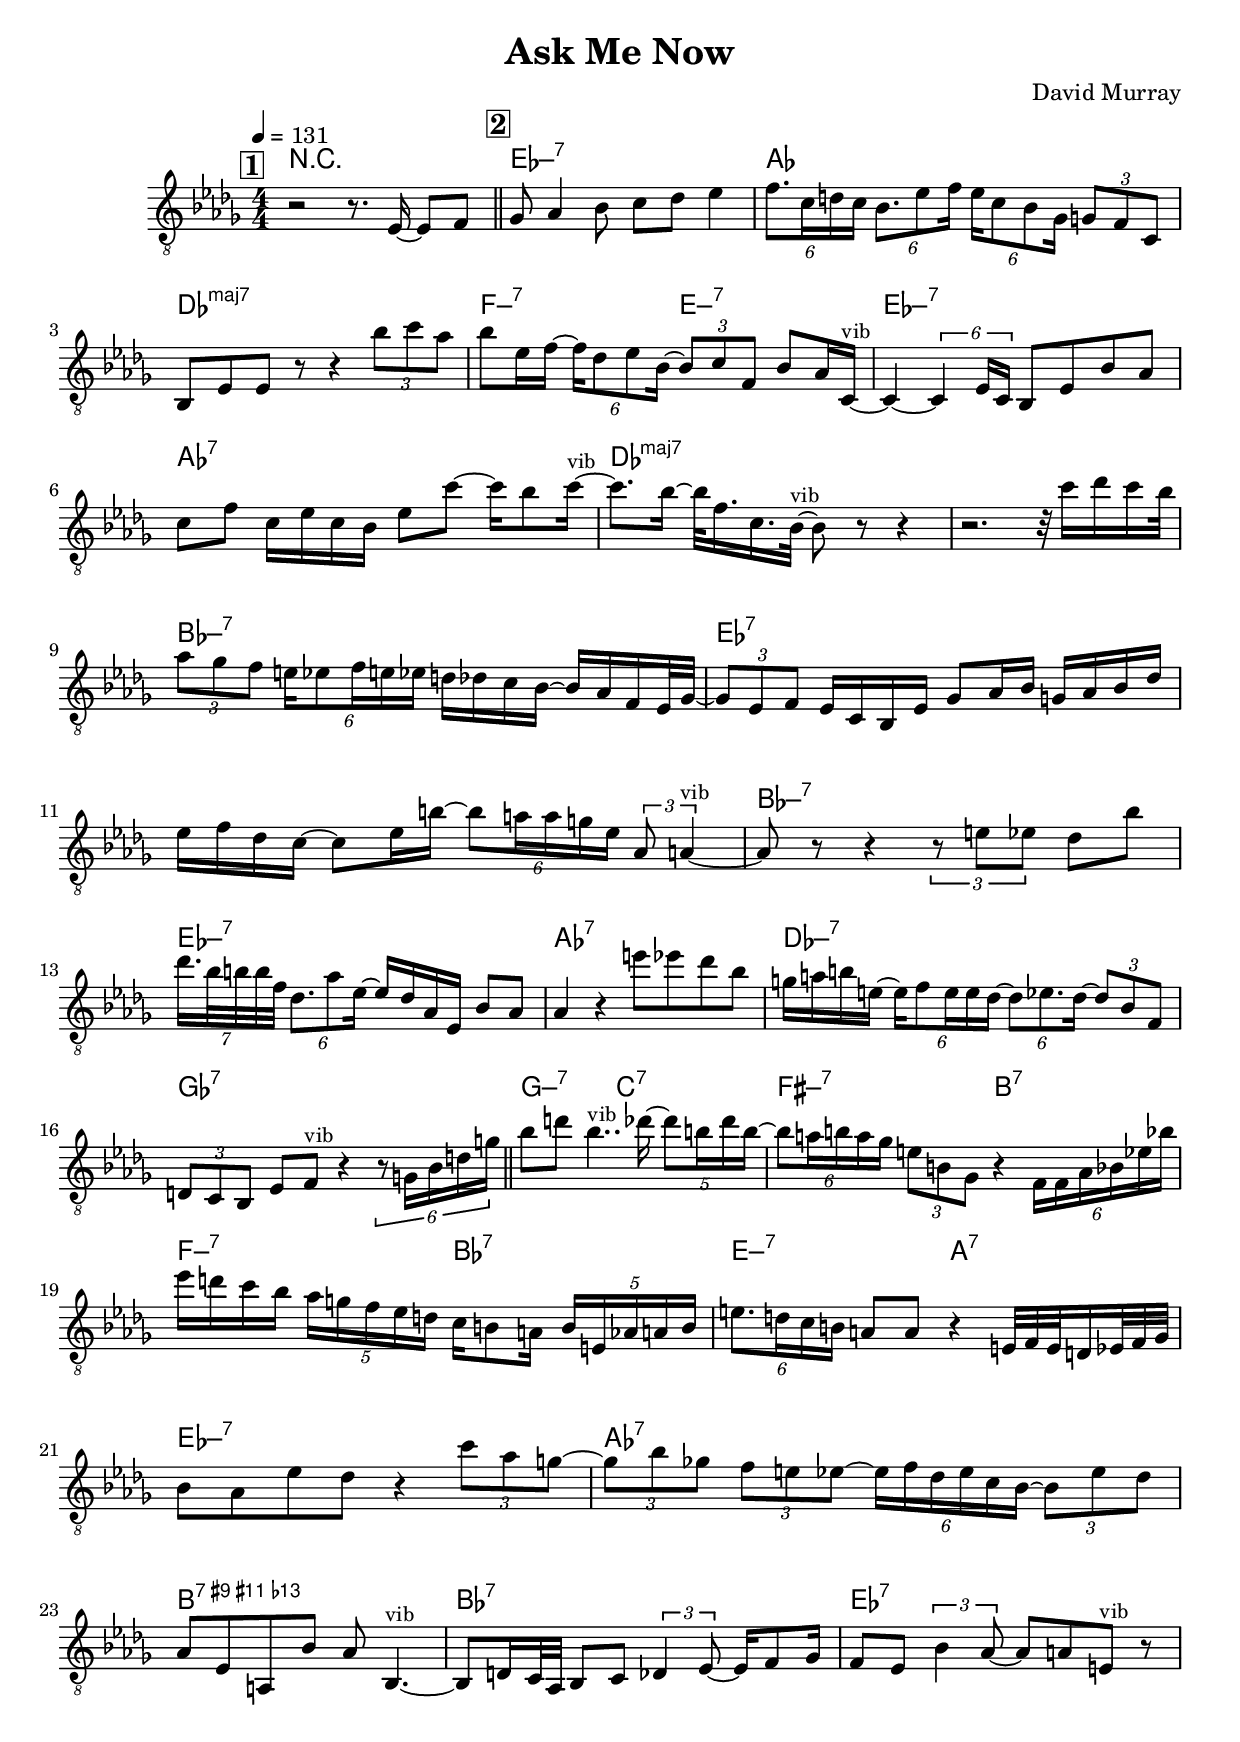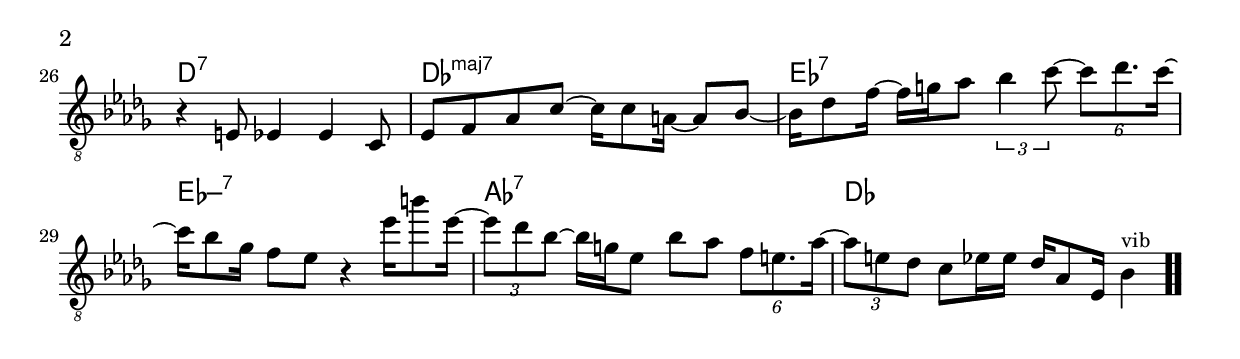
\version "2.13.2"

#(ly:set-option 'point-and-click #f)

\header {
  title = "Ask Me Now"
  composer = "David Murray"
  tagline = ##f
}
global =
{
    \override Staff.TimeSignature #'style = #'()
    \time 4/4
    \clef "treble_8"
    \key des \major
    \override Rest #'direction = #'0
    \override MultiMeasureRest #'staff-position = #0
}
\score
{
<<
    \transpose c' c'

    \new ChordNames { \chords {
      \set majorSevenSymbol = \markup { "maj7" }
      \set minorChordModifier = \markup { \char ##x2013 }
      | r1 
      | es1:min7 | aes1 | des1:maj | f2:min7 e2:min7 | es1:min7 | aes1:7 | des1:maj | s1 
      | bes1:min7 | es1:7 | s1 | bes1:min7 | es1:min7 | aes1:7 | des1:min7 | ges1:7 
      | g2:min7 c2:7 | fis2:min7 b2:7 | f2:min7 bes2:7 | e2:min7 a2:7 | es1:min7 | aes1:7 | b1:13-.9+11+ | bes1:7 
      | es1:7 | d1:7 | des1:maj | es1:7 | es1:min7 | aes1:7 | des1|
      }
      }

    \new Staff
    <<
    \transpose c' c'

    {
      \global
  		%\override Score.MetronomeMark #'transparent = ##t
  		%\override Score.MetronomeMark #'stencil = ##f
  		
  		\override HorizontalBracket #'direction = #UP
  		\override HorizontalBracket #'bracket-flare = #'(0 . 0)
  		
  		\override TextSpanner #'dash-fraction = #1.0
  		\override TextSpanner #'bound-details #'left #'text = \markup{ \concat{\draw-line #'(0 . -1.0) \draw-line #'(1.0 . 0) }}
  		\override TextSpanner #'bound-details #'right #'text = \markup{ \concat{ \draw-line #'(1.0 . 0) \draw-line #'(0 . -1.0) }}
          \set Score.markFormatter = #format-mark-box-numbers


      \tempo 4 = 131
      \set Score.currentBarNumber = #0
     
      \bar "||" \mark \default r2 r8. es16~ es8 f8 
      \bar "||" \mark \default ges8 aes4 bes8 c'8 des'8 es'4 
      | \tuplet 6/4 {f'8. c'16 d'16 c'16} \tuplet 6/4 {bes8. es'8 f'16} \tuplet 6/4 {es'16 c'8 bes8 ges16} \tuplet 3/2 {g8 f8 c8} 
      | bes,8 es8 es8 r8 r4 \tuplet 3/2 {bes'8 c''8 aes'8} 
      | bes'8 es'16 f'16~ \tuplet 6/4 {f'16 des'8 es'8 bes16~} \tuplet 3/2 {bes8 c'8 f8} bes8 aes16 c16~^\markup{\left-align \small vib} 
      | c4~ \tuplet 6/4 {c4 es16 c16} bes,8 es8 bes8 aes8 
      | c'8 f'8 c'16 es'16 c'16 bes16 es'8 c''8~ c''16 bes'8 c''16~^\markup{\left-align \small vib} 
      | c''8. bes'16~ bes'32 f'16. c'16. bes32~^\markup{\left-align \small vib} bes8 r8 r4 
      | r2. r32 c''16 des''16 c''16 bes'32 
      | \tuplet 3/2 {aes'8 ges'8 f'8} \tuplet 6/4 {e'16 es'8 f'16 e'16 es'16} d'16 des'16 c'16 bes16~ bes16 aes16 f16 es32 ges32~ 
      | \tuplet 3/2 {ges8 es8 f8} es16 c16 bes,16 es16 ges8 aes16 bes16 g16 aes16 bes16 des'16 
      | es'16 f'16 des'16 c'16~ c'8 es'16 b'16~ \tuplet 6/4 {b'8 a'16 a'16 g'16 es'16} \tuplet 3/2 {aes8 a4~^\markup{\left-align \small vib}} 
      | a8 r8 r4 \tuplet 3/2 {r8 e'8 es'8} des'8 bes'8 
      | \tuplet 7/8 {des''16. bes'32 b'32 b'32 f'32} \tuplet 6/4 {des'8. aes'8 es'16~} es'16 des'16 aes16 es16 bes8 aes8 
      | aes4 r4 e''8 es''8 des''8 bes'8 
      | g'16 a'16 b'16 e'16~ \tuplet 6/4 {e'16 f'8 e'16 e'16 des'16~} \tuplet 6/4 {des'8 es'8. des'16~} \tuplet 3/2 {des'8 bes8 f8} 
      | \tuplet 3/2 {d8 c8 bes,8} es8 f8^\markup{\left-align \small vib} r4 \tuplet 6/4 {r8 g16 bes16 d'16 g'16} 
      \bar "||" bes'8 d''8 bes'4..^\markup{\left-align \small vib} des''16~ \tuplet 5/4 {des''8 b'16 des''16 b'16~} 
      | \tuplet 6/4 {b'8 a'16 b'16 a'16 ges'16} \tuplet 3/2 {e'8 b8 ges8} r4 \tuplet 6/4 {f16 f16 aes16 bes16 es'16 bes'16} 
      | es''16 d''16 c''16 bes'16 \tuplet 5/4 {aes'16 g'16 f'16 es'16 d'16} c'16 b8 a16 \tuplet 5/4 {b16 e16 aes16 a16 b16} 
      | \tuplet 6/4 {e'8. d'16 c'16 b16} a8 a8 r4 e32 f32 e32 d16 es32 f32 ges32 
      | bes8 aes8 es'8 des'8 r4 \tuplet 3/2 {c''8 aes'8 g'8~} 
      | \tuplet 3/2 {g'8 bes'8 ges'8} \tuplet 3/2 {f'8 e'8 es'8~} \tuplet 6/4 {es'16 f'16 des'16 es'16 c'16 bes16~} \tuplet 3/2 {bes8 es'8 des'8} 
      | aes8 es8 a,8 bes8 aes8 bes,4.~^\markup{\left-align \small vib} 
      | bes,8 d16 c32 aes,32 bes,8 c8 \tuplet 3/2 {des4 es8~} es16 f8 ges16 
      | f8 es8 \tuplet 3/2 {bes4 aes8~} aes8 a8 e8^\markup{\left-align \small vib} r8 
      | r4 e8 es4 es4 c8 
      | es8 f8 aes8 c'8~ c'16 c'8 a16~ a8 bes8~ 
      | bes16 des'8 f'16~ f'16 g'16 aes'8 \tuplet 3/2 {bes'4 c''8~} \tuplet 6/4 {c''8 des''8. c''16~} 
      | c''16 bes'8 ges'16 f'8 es'8 r4 es''16 b''8 es''16~ 
      | \tuplet 3/2 {es''8 des''8 bes'8~} bes'16 g'16 es'8 bes'8 aes'8 \tuplet 6/4 {f'8 e'8. aes'16~} 
      | \tuplet 3/2 {aes'8 e'8 des'8} c'8 es'16 es'16 des'16 aes8 es16 bes4^\markup{\left-align \small vib}\bar  ".."
    }
    >>
>>    
}
